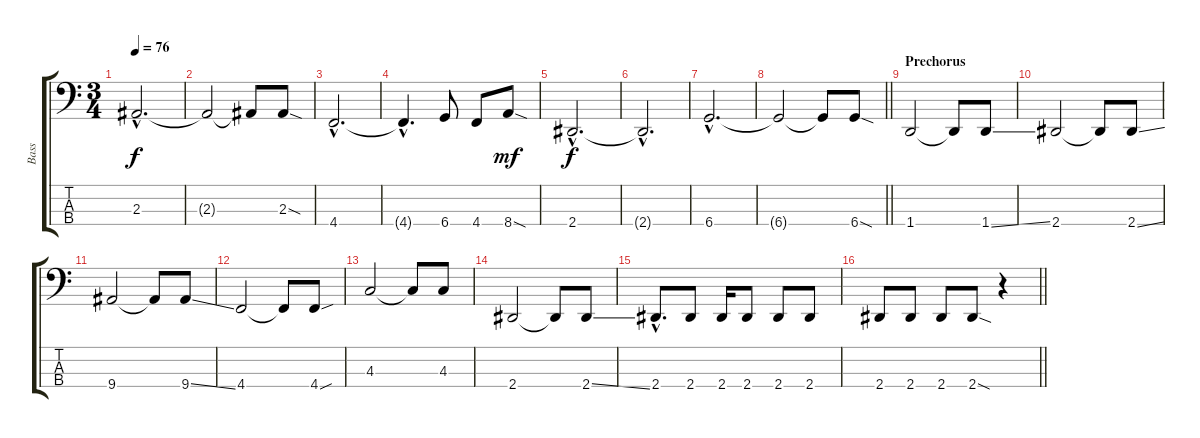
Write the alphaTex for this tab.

\track ("Bass" "Bass") {instrument electricbassfinger}
\staff {score tabs}
\tuning (Gb2 Db2 Ab1 Db1) {hide}
\ts (3 4)
\tempo 76
\clef f4
\ks c
2.3{hac}.2{d dy f} |
2.3{t}.2 2.3{t}.8 2.3{sod}.8 |
4.4{hac}.2{d} |
4.4{hac t}.4{d} 6.4.8 4.4.8 8.4{sod}.8{dy mf} |
2.4{hac}.2{d dy f} |
2.4{hac t}.2{d} |
6.4{hac}.2{d} |
\barLineRight lightlight
6.4{t}.2 6.4{t}.8 6.4{sod}.8 |
\section ("" "Prechorus")
1.4.2 1.4{t}.8 1.4{ss}.8 |
2.4.2 2.4{t}.8 2.4{ss}.8 |
9.4.2 9.4{t}.8 9.4{ss}.8 |
4.4.2 4.4{t}.8 4.4{sou}.8 |
4.3.2 4.3{t}.8 4.3.8 |
2.4.2 2.4{t}.8 2.4{ss}.8 |
2.4{hac}.8{d} 2.4.8 2.4.16 2.4.8 2.4.8 2.4.8 |
\barLineRight lightlight
2.4.8 2.4.8 2.4.8 2.4{sod}.8 r.4
